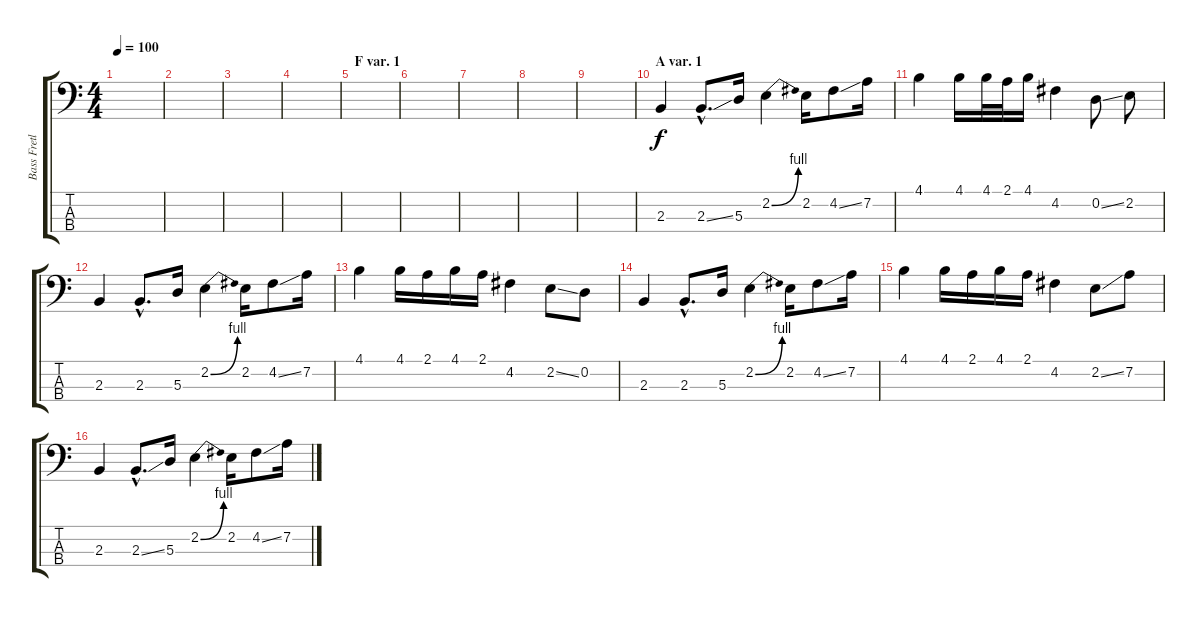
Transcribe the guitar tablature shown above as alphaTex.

\track ("Bass Fretless" "Bass Fretl") {instrument fretlessbass}
\staff {score tabs}
\tuning (G2 D2 A1 E1) {hide}
\ts (4 4)
\tempo 100
\clef f4
\ks c
|
|
|
|
\section ("" "F var. 1")
|
|
|
|
|
\section ("" "A var. 1")
2.3.4 2.3{ss hac}.8{d} 5.3.16 2.2{be (bend 0 0 60 4)}.4 2.2.16 4.2{ss}.8 7.2.16 |
4.1.4 4.1.16 4.1.32 2.1.32 4.1.16 4.2.4 0.2{ss}.8 2.2.8 |
2.3.4 2.3{hac}.8{d} 5.3.16 2.2{be (bend 0 0 60 4)}.4 2.2.16 4.2{ss}.8 7.2.16 |
4.1.4 4.1.16 2.1.16 4.1.16 2.1.16 4.2.4 2.2{ss}.8 0.2.8 |
2.3.4 2.3{hac}.8{d} 5.3.16 2.2{be (bend 0 0 60 4)}.4 2.2.16 4.2{ss}.8 7.2.16 |
4.1.4 4.1.16 2.1.16 4.1.16 2.1.16 4.2.4 2.2{ss}.8 7.2.8 |
2.3.4 2.3{ss hac}.8{d} 5.3.16 2.2{be (bend 0 0 60 4)}.4 2.2.16 4.2{ss}.8 7.2.16
